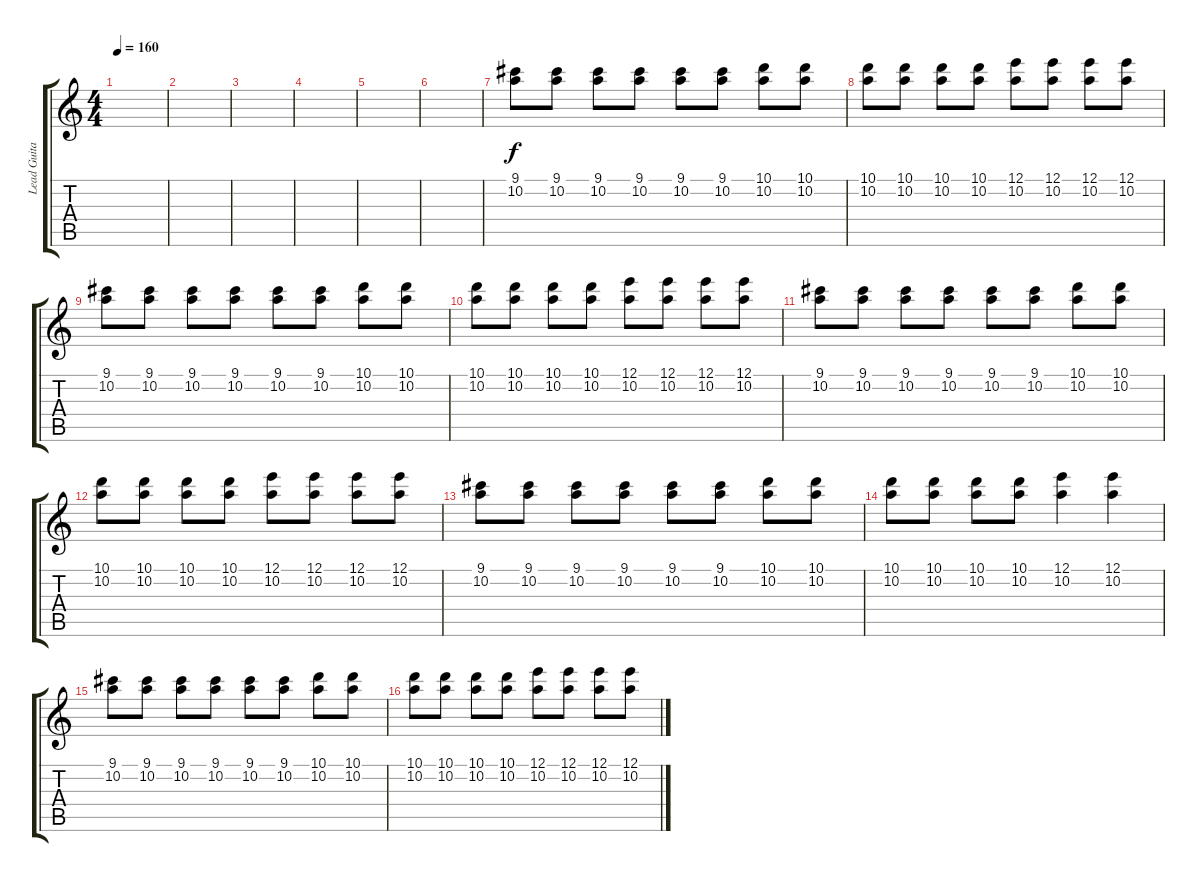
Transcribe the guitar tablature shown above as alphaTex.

\track ("Lead Guitar" "Lead Guita") {instrument overdrivenguitar}
\staff {score tabs}
\tuning (E4 B3 G3 D3 A2 D2) {hide}
\ts (4 4)
\tempo 160
\clef g2
\ks c
|
|
|
|
|
|
(9.1 10.2).8 (9.1 10.2).8 (9.1 10.2).8 (9.1 10.2).8 (9.1 10.2).8 (9.1 10.2).8 (10.1 10.2).8 (10.1 10.2).8 |
(10.1 10.2).8 (10.1 10.2).8 (10.1 10.2).8 (10.1 10.2).8 (12.1 10.2).8 (12.1 10.2).8 (12.1 10.2).8 (12.1 10.2).8 |
(9.1 10.2).8 (9.1 10.2).8 (9.1 10.2).8 (9.1 10.2).8 (9.1 10.2).8 (9.1 10.2).8 (10.1 10.2).8 (10.1 10.2).8 |
(10.1 10.2).8 (10.1 10.2).8 (10.1 10.2).8 (10.1 10.2).8 (12.1 10.2).8 (12.1 10.2).8 (12.1 10.2).8 (12.1 10.2).8 |
(9.1 10.2).8 (9.1 10.2).8 (9.1 10.2).8 (9.1 10.2).8 (9.1 10.2).8 (9.1 10.2).8 (10.1 10.2).8 (10.1 10.2).8 |
(10.1 10.2).8 (10.1 10.2).8 (10.1 10.2).8 (10.1 10.2).8 (12.1 10.2).8 (12.1 10.2).8 (12.1 10.2).8 (12.1 10.2).8 |
(9.1 10.2).8 (9.1 10.2).8 (9.1 10.2).8 (9.1 10.2).8 (9.1 10.2).8 (9.1 10.2).8 (10.1 10.2).8 (10.1 10.2).8 |
(10.1 10.2).8 (10.1 10.2).8 (10.1 10.2).8 (10.1 10.2).8 (12.1 10.2).4 (12.1 10.2).4 |
(9.1 10.2).8 (9.1 10.2).8 (9.1 10.2).8 (9.1 10.2).8 (9.1 10.2).8 (9.1 10.2).8 (10.1 10.2).8 (10.1 10.2).8 |
(10.1 10.2).8 (10.1 10.2).8 (10.1 10.2).8 (10.1 10.2).8 (12.1 10.2).8 (12.1 10.2).8 (12.1 10.2).8 (12.1 10.2).8
